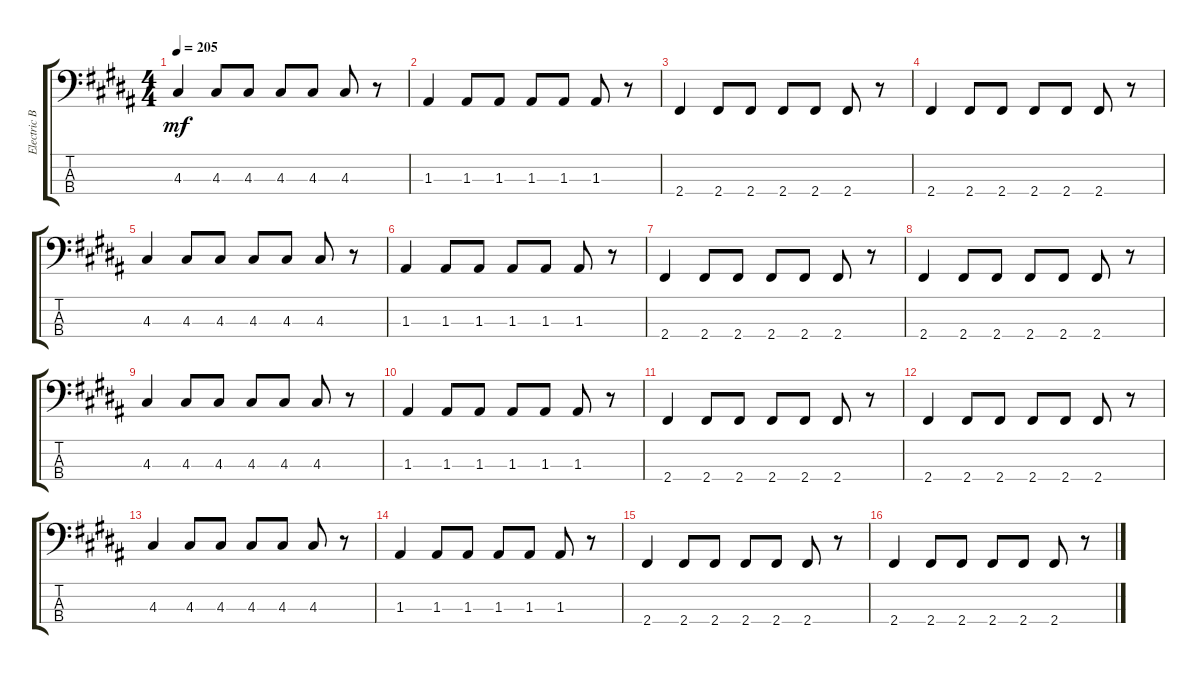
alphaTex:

\track ("Electric Bass" "Electric B") {instrument electricbassfinger}
\staff {score tabs}
\tuning (G2 D2 A1 E1) {hide}
\ts (4 4)
\tempo 205
\clef f4
\ks b
4.3.4{dy mf} 4.3.8 4.3.8 4.3.8 4.3.8 4.3.8 r.8 |
1.3.4 1.3.8 1.3.8 1.3.8 1.3.8 1.3.8 r.8 |
2.4.4 2.4.8 2.4.8 2.4.8 2.4.8 2.4.8 r.8 |
2.4.4 2.4.8 2.4.8 2.4.8 2.4.8 2.4.8 r.8 |
4.3.4 4.3.8 4.3.8 4.3.8 4.3.8 4.3.8 r.8 |
1.3.4 1.3.8 1.3.8 1.3.8 1.3.8 1.3.8 r.8 |
2.4.4 2.4.8 2.4.8 2.4.8 2.4.8 2.4.8 r.8 |
2.4.4 2.4.8 2.4.8 2.4.8 2.4.8 2.4.8 r.8 |
4.3.4 4.3.8 4.3.8 4.3.8 4.3.8 4.3.8 r.8 |
1.3.4 1.3.8 1.3.8 1.3.8 1.3.8 1.3.8 r.8 |
2.4.4 2.4.8 2.4.8 2.4.8 2.4.8 2.4.8 r.8 |
2.4.4 2.4.8 2.4.8 2.4.8 2.4.8 2.4.8 r.8 |
4.3.4 4.3.8 4.3.8 4.3.8 4.3.8 4.3.8 r.8 |
1.3.4 1.3.8 1.3.8 1.3.8 1.3.8 1.3.8 r.8 |
2.4.4 2.4.8 2.4.8 2.4.8 2.4.8 2.4.8 r.8 |
2.4.4 2.4.8 2.4.8 2.4.8 2.4.8 2.4.8 r.8
